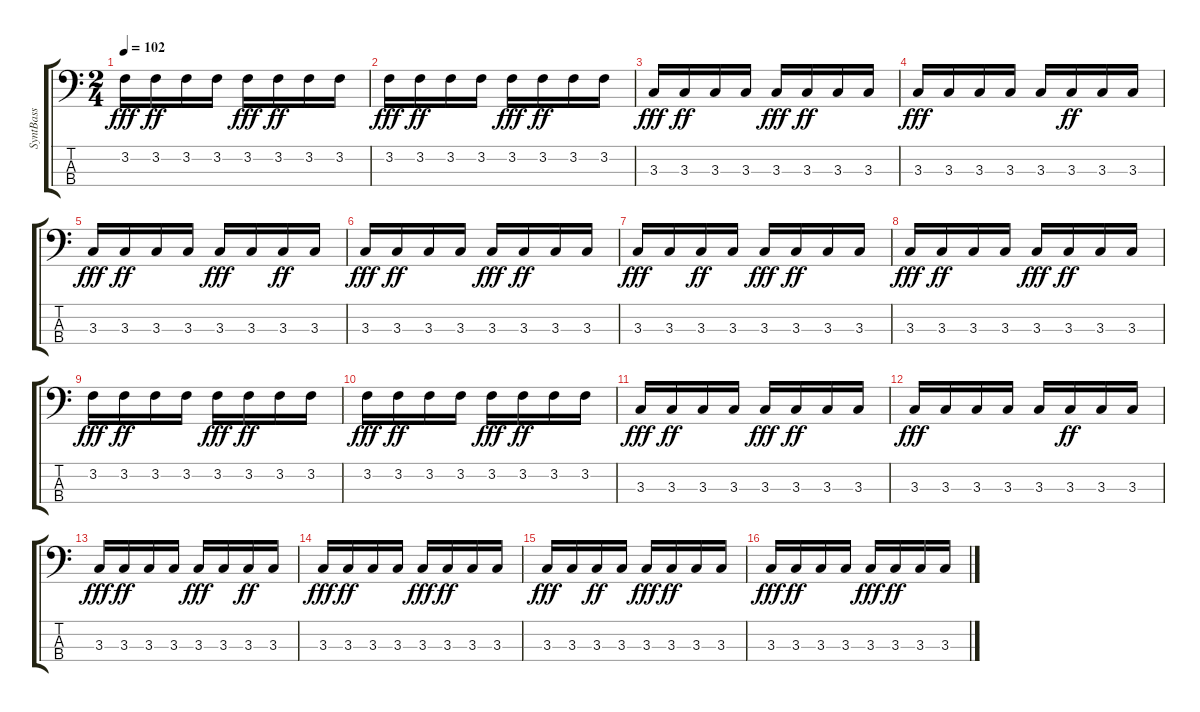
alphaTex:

\track ("SyntBass" "SyntBass") {instrument synthbass1}
\staff {score tabs}
\tuning (G2 D2 A1 E1) {hide}
\ts (2 4)
\tempo 102
\clef f4
\ks c
3.2.16{dy fff} 3.2.16{dy ff} 3.2.16 3.2.16 3.2.16{dy fff} 3.2.16{dy ff} 3.2.16 3.2.16 |
3.2.16{dy fff} 3.2.16{dy ff} 3.2.16 3.2.16 3.2.16{dy fff} 3.2.16{dy ff} 3.2.16 3.2.16 |
3.3.16{dy fff} 3.3.16{dy ff} 3.3.16 3.3.16 3.3.16{dy fff} 3.3.16{dy ff} 3.3.16 3.3.16 |
3.3.16{dy fff} 3.3.16 3.3.16 3.3.16 3.3.16 3.3.16{dy ff} 3.3.16 3.3.16 |
3.3.16{dy fff} 3.3.16{dy ff} 3.3.16 3.3.16 3.3.16{dy fff} 3.3.16 3.3.16{dy ff} 3.3.16 |
3.3.16{dy fff} 3.3.16{dy ff} 3.3.16 3.3.16 3.3.16{dy fff} 3.3.16{dy ff} 3.3.16 3.3.16 |
3.3.16{dy fff} 3.3.16 3.3.16{dy ff} 3.3.16 3.3.16{dy fff} 3.3.16{dy ff} 3.3.16 3.3.16 |
3.3.16{dy fff} 3.3.16{dy ff} 3.3.16 3.3.16 3.3.16{dy fff} 3.3.16{dy ff} 3.3.16 3.3.16 |
3.2.16{dy fff} 3.2.16{dy ff} 3.2.16 3.2.16 3.2.16{dy fff} 3.2.16{dy ff} 3.2.16 3.2.16 |
3.2.16{dy fff} 3.2.16{dy ff} 3.2.16 3.2.16 3.2.16{dy fff} 3.2.16{dy ff} 3.2.16 3.2.16 |
3.3.16{dy fff} 3.3.16{dy ff} 3.3.16 3.3.16 3.3.16{dy fff} 3.3.16{dy ff} 3.3.16 3.3.16 |
3.3.16{dy fff} 3.3.16 3.3.16 3.3.16 3.3.16 3.3.16{dy ff} 3.3.16 3.3.16 |
3.3.16{dy fff} 3.3.16{dy ff} 3.3.16 3.3.16 3.3.16{dy fff} 3.3.16 3.3.16{dy ff} 3.3.16 |
3.3.16{dy fff} 3.3.16{dy ff} 3.3.16 3.3.16 3.3.16{dy fff} 3.3.16{dy ff} 3.3.16 3.3.16 |
3.3.16{dy fff} 3.3.16 3.3.16{dy ff} 3.3.16 3.3.16{dy fff} 3.3.16{dy ff} 3.3.16 3.3.16 |
3.3.16{dy fff} 3.3.16{dy ff} 3.3.16 3.3.16 3.3.16{dy fff} 3.3.16{dy ff} 3.3.16 3.3.16
